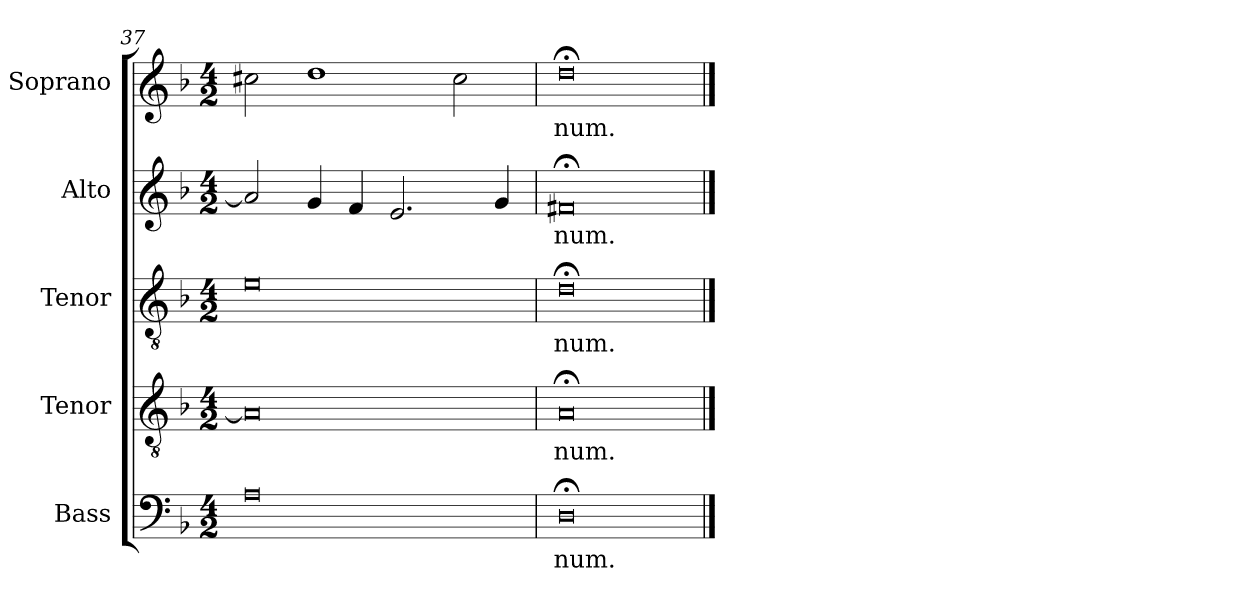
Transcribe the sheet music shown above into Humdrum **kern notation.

**kern	**text	**kern	**text	**kern	**text	**kern	**text	**kern	**text
*part5	*part5	*part4	*part4	*part3	*part3	*part2	*part2	*part1	*part1
*staff5	*staff5	*staff4	*staff4	*staff3	*staff3	*staff2	*staff2	*staff1	*staff1
*I"Bass	*	*I"Tenor	*	*I"Tenor	*	*I"Alto	*	*I"Soprano	*
*I'B.	*	*I'T.	*	*I'T.	*	*I'A.	*	*I'S.	*
*clefF4	*	*clefGv2	*	*clefGv2	*	*clefG2	*	*clefG2	*
*	*	*ITrd7c12	*	*ITrd7c12	*	*	*	*	*
*k[b-]	*	*k[b-]	*	*k[b-]	*	*k[b-]	*	*k[b-]	*
*F:	*	*F:	*	*F:	*	*F:	*	*F:	*
*M4/2	*	*M4/2	*	*M4/2	*	*M4/2	*	*M4/2	*
=37	=37	=37	=37	=37	=37	=37	=37	=37	=37
0Ai	.	0AAi]	.	0Ei	.	2ai/]	.	2cc#Xi\	.
.	.	.	.	.	.	4gi/	.	1ddi	.
.	.	.	.	.	.	4fi/	.	.	.
.	.	.	.	.	.	2.ei/	.	.	.
.	.	.	.	.	.	.	.	2cc#i\	.
.	.	.	.	.	.	4gi/	.	.	.
=38	=38	=38	=38	=38	=38	=38	=38	=38	=38
!	!LO:LY:b:color=#000000	!	!	!	!	!	!	!	!
!	!	!	!LO:LY:b:color=#000000	!	!	!	!	!	!
!	!	!	!	!	!LO:LY:b:color=#000000	!	!	!	!
!	!	!	!	!	!	!	!LO:LY:b:color=#000000	!	!
!	!	!	!	!	!	!	!	!	!LO:LY:b:color=#000000
0D;i	-num.	0AA;i	-num.	0D;i	-num.	0f#X;i	-num.	0dd;i	-num.
==	==	==	==	==	==	==	==	==	==
*-	*-	*-	*-	*-	*-	*-	*-	*-	*-
